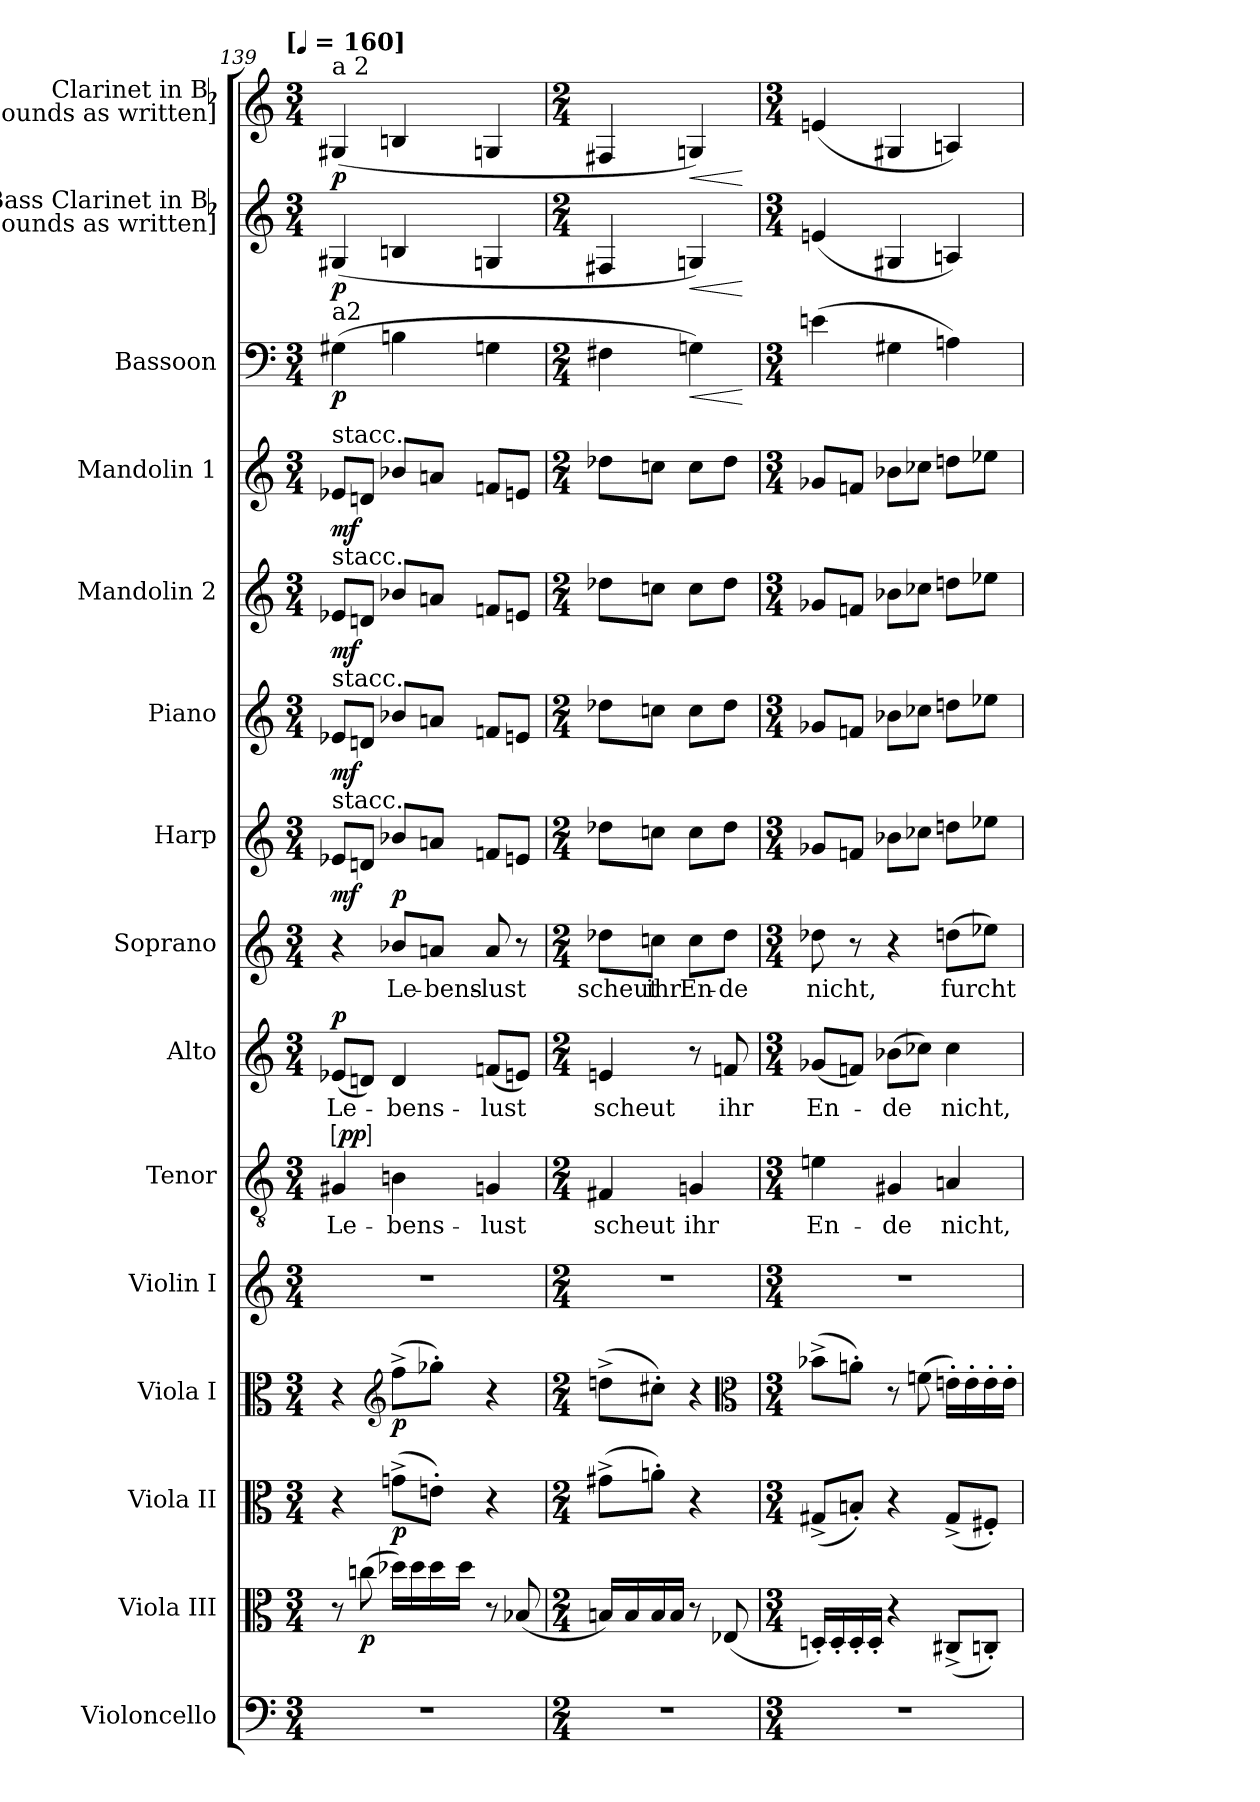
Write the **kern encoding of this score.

**kern	**kern	**dynam	**kern	**dynam	**kern	**dynam	**kern	**kern	**text	**dynam	**kern	**text	**dynam	**kern	**text	**dynam	**kern	**dynam	**kern	**dynam	**kern	**dynam	**kern	**dynam	**kern	**dynam	**kern	**dynam	**kern	**dynam
*part15	*part14	*part14	*part13	*part13	*part12	*part12	*part11	*part10	*part10	*part10	*part9	*part9	*part9	*part8	*part8	*part8	*part7	*part7	*part6	*part6	*part5	*part5	*part4	*part4	*part3	*part3	*part2	*part2	*part1	*part1
*staff15	*staff14	*staff14	*staff13	*staff13	*staff12	*staff12	*staff11	*staff10	*staff10	*staff10	*staff9	*staff9	*staff9	*staff8	*staff8	*staff8	*staff7	*staff7	*staff6	*staff6	*staff5	*staff5	*staff4	*staff4	*staff3	*staff3	*staff2	*staff2	*staff1	*staff1
*I"Violoncello	*I"Viola III	*	*I"Viola II	*	*I"Viola I	*	*I"Violin I	*I"Tenor	*	*	*I"Alto	*	*	*I"Soprano	*	*	*I"Harp	*	*I"Piano	*	*I"Mandolin 2	*	*I"Mandolin 1	*	*I"Bassoon	*	*I"Bass Clarinet in Bb\n[sounds as written]	*	*I"Clarinet in Bb\n[sounds as written]	*
*I'vc	*I'vla	*	*I'vla	*	*I'vla	*	*I'vn	*I't	*	*	*I'a	*	*	*I's	*	*	*I'arp	*	*	*	*I'mand	*	*I'mand	*	*I'bn	*	*I'b-cl	*	*I'cl	*
*clefF4	*clefC3	*	*clefC3	*	*clefC3	*	*clefG2	*clefGv2	*	*	*clefG2	*	*	*clefG2	*	*	*clefG2	*	*clefG2	*	*clefG2	*	*clefG2	*	*clefF4	*	*clefG2	*	*clefG2	*
*k[]	*k[]	*	*k[]	*	*k[]	*	*k[]	*k[]	*	*	*k[]	*	*	*k[]	*	*	*k[]	*	*k[]	*	*k[]	*	*k[]	*	*k[]	*	*k[]	*	*k[]	*
!!LO:TX:omd:t=[[quarter] = 160]
*M3/4	*M3/4	*	*M3/4	*	*M3/4	*	*M3/4	*M3/4	*	*	*M3/4	*	*	*M3/4	*	*	*M3/4	*	*M3/4	*	*M3/4	*	*M3/4	*	*M3/4	*	*M3/4	*	*M3/4	*
*MM160	*MM160	*	*MM160	*	*MM160	*	*MM160	*MM160	*	*	*MM160	*	*	*MM160	*	*	*MM160	*	*MM160	*	*MM160	*	*MM160	*	*MM160	*	*MM160	*	*MM160	*
=139	=139	=139	=139	=139	=139	=139	=139	=139	=139	=139	=139	=139	=139	=139	=139	=139	=139	=139	=139	=139	=139	=139	=139	=139	=139	=139	=139	=139	=139	=139
!	!	!	!	!	!	!	!	!	!	!	!	!	!	!	!	!	!	!	!	!	!	!	!	!	!	!	!	!	!LO:TX:a:t=a 2	!
!	!	!	!	!	!	!	!	!	!	!	!	!	!	!	!	!	!	!	!	!	!	!	!	!	!LO:TX:a:t=a2	!	!	!	!	!
!	!	!	!	!	!	!	!	!	!	!	!	!	!	!	!	!	!	!	!	!	!	!	!LO:TX:a:t=stacc.	!	!	!	!	!	!	!
!	!	!	!	!	!	!	!	!	!	!	!	!	!	!	!	!	!	!	!	!	!LO:TX:a:t=stacc.	!	!	!	!	!	!	!	!	!
!	!	!	!	!	!	!	!	!	!	!	!	!	!	!	!	!	!	!	!LO:TX:a:t=stacc.	!	!	!	!	!	!	!	!	!	!	!
!	!	!	!	!	!	!	!	!	!	!	!	!	!	!	!	!	!LO:TX:a:t=stacc.	!	!	!	!	!	!	!	!	!	!	!	!	!
!	!	!	!	!	!	!	!	!	!	!LO:DY:a:ed=brack	!	!	!LO:DY:a	!	!	!	!	!	!	!	!	!	!	!	!	!	!	!	!	!
4%3r	8r	.	4r	.	4r	.	4%3r	4G#X	Le-	pp	(8e-XL	Le-	p	4r	.	.	8e-X/L	mf	8e-X/L	mf	8e-X/L	mf	8e-X/L	mf	(4G#X	p	(4G#X	p	(4G#X	p
.	(8ccn	p	.	.	.	.	.	.	.	.	8dnJ)	.	.	.	.	.	8dn/J	.	8dn/J	.	8dn/J	.	8dn/J	.	.	.	.	.	.	.
*	*	*	*	*	*clefG2	*	*	*	*	*	*	*	*	*	*	*	*	*	*	*	*	*	*	*	*	*	*	*	*	*
!	!	!	!	!	!	!	!	!	!	!	!	!	!	!	!	!LO:DY:a	!	!	!	!	!	!	!	!	!	!	!	!	!	!
.	16dd-XLL)	.	(8gn^L	p	(8ff^L	p	.	4Bn	-bens-	.	4d	-bens-	.	8b-XL	Le-	p	8b-X/L	.	8b-X/L	.	8b-X/L	.	8b-X/L	.	4Bn	.	4Bn	.	4Bn	.
.	16dd-	.	.	.	.	.	.	.	.	.	.	.	.	.	.	.	.	.	.	.	.	.	.	.	.	.	.	.	.	.
.	16dd-	.	8en'J)	.	8gg-X'J)	.	.	.	.	.	.	.	.	8anJ	-bens-	.	8an/J	.	8an/J	.	8an/J	.	8an/J	.	.	.	.	.	.	.
.	16dd-JJ	.	.	.	.	.	.	.	.	.	.	.	.	.	.	.	.	.	.	.	.	.	.	.	.	.	.	.	.	.
.	8r	.	4r	.	4r	.	.	4Gn	-lust	.	(8fnL	-lust	.	8a	-lust	.	8fn/L	.	8fn/L	.	8fn/L	.	8fn/L	.	4Gn	.	4Gn	.	4Gn	.
.	(8B-X	.	.	.	.	.	.	.	.	.	8enJ)	.	.	8r	.	.	8en/J	.	8en/J	.	8en/J	.	8en/J	.	.	.	.	.	.	.
=140	=140	=140	=140	=140	=140	=140	=140	=140	=140	=140	=140	=140	=140	=140	=140	=140	=140	=140	=140	=140	=140	=140	=140	=140	=140	=140	=140	=140	=140	=140
*M2/4	*M2/4	*	*M2/4	*	*M2/4	*	*M2/4	*M2/4	*	*	*M2/4	*	*	*M2/4	*	*	*M2/4	*	*M2/4	*	*M2/4	*	*M2/4	*	*M2/4	*	*M2/4	*	*M2/4	*
2r	16BnLL)	.	(8g#X^L	.	(8ddn^L	.	2r	4F#X	scheut	.	4en	scheut	.	8dd-XL	scheut	.	8dd-X\L	.	8dd-X\L	.	8dd-X\L	.	8dd-X\L	.	4F#X	.	4F#X	.	4F#X	.
.	16B	.	.	.	.	.	.	.	.	.	.	.	.	.	.	.	.	.	.	.	.	.	.	.	.	.	.	.	.	.
.	16B	.	8an'J)	.	8cc#X'J)	.	.	.	.	.	.	.	.	8ccnJ	ihr	.	8ccn\J	.	8ccn\J	.	8ccn\J	.	8ccn\J	.	.	.	.	.	.	.
.	16BJJ	.	.	.	.	.	.	.	.	.	.	.	.	.	.	.	.	.	.	.	.	.	.	.	.	.	.	.	.	.
!	!	!	!	!	!	!	!	!	!	!	!	!	!	!	!	!	!	!	!	!	!	!	!	!	!	!LO:HP:b	!	!LO:HP:b	!	!LO:HP:b
.	8r	.	4r	.	4r	.	.	4Gn	ihr	.	8r	.	.	8ccL	En-	.	8cc\L	.	8cc\L	.	8cc\L	.	8cc\L	.	4Gn)	<	4Gn)	<	4Gn)	<
.	(8E-X	.	.	.	.	.	.	.	.	.	8fn	ihr	.	8dd-J	-de	.	8dd-\J	.	8dd-\J	.	8dd-\J	.	8dd-\J	.	.	.	.	.	.	.
*	*	*	*	*	*clefC3	*	*	*	*	*	*	*	*	*	*	*	*	*	*	*	*	*	*	*	*	*	*	*	*	*
.	.	.	.	.	.	.	.	.	.	.	.	.	.	.	.	.	.	.	.	.	.	.	.	.	.	[	.	[	.	[
=141	=141	=141	=141	=141	=141	=141	=141	=141	=141	=141	=141	=141	=141	=141	=141	=141	=141	=141	=141	=141	=141	=141	=141	=141	=141	=141	=141	=141	=141	=141
*M3/4	*M3/4	*	*M3/4	*	*M3/4	*	*M3/4	*M3/4	*	*	*M3/4	*	*	*M3/4	*	*	*M3/4	*	*M3/4	*	*M3/4	*	*M3/4	*	*M3/4	*	*M3/4	*	*M3/4	*
4%3r	16Dn'LL)	.	(8G#X^L	.	(8b-X^L	.	4%3r	4en	En-	.	(8g-XL	En-	.	8dd-X	nicht,	.	8g-X/L	.	8g-X/L	.	8g-X/L	.	8g-X/L	.	(4en	.	(4en	.	(4en	.
.	16D'	.	.	.	.	.	.	.	.	.	.	.	.	.	.	.	.	.	.	.	.	.	.	.	.	.	.	.	.	.
.	16D'	.	8Bn'J)	.	8an'J)	.	.	.	.	.	8fnJ)	.	.	8r	.	.	8fn/J	.	8fn/J	.	8fn/J	.	8fn/J	.	.	.	.	.	.	.
.	16D'JJ	.	.	.	.	.	.	.	.	.	.	.	.	.	.	.	.	.	.	.	.	.	.	.	.	.	.	.	.	.
.	4r	.	4r	.	8r	.	.	4G#X	-de	.	(8b-XL	-de	.	4r	.	.	8b-X\L	.	8b-X\L	.	8b-X\L	.	8b-X\L	.	4G#X	.	4G#X	.	4G#X	.
.	.	.	.	.	(8fn	.	.	.	.	.	8cc-XJ)	.	.	.	.	.	8cc-X\J	.	8cc-X\J	.	8cc-X\J	.	8cc-X\J	.	.	.	.	.	.	.
.	(8C#X^L	.	(8G#^L	.	16en'LL)	.	.	4An	nicht,	.	4cc-	nicht,	.	(8ddnL	furcht-	.	8ddn\L	.	8ddn\L	.	8ddn\L	.	8ddn\L	.	4An)	.	4An)	.	4An)	.
.	.	.	.	.	16e'	.	.	.	.	.	.	.	.	.	.	.	.	.	.	.	.	.	.	.	.	.	.	.	.	.
.	8Cn'J)	.	8F#X'J)	.	16e'	.	.	.	.	.	.	.	.	8ee-XJ)	.	.	8ee-X\J	.	8ee-X\J	.	8ee-X\J	.	8ee-X\J	.	.	.	.	.	.	.
.	.	.	.	.	16e'JJ	.	.	.	.	.	.	.	.	.	.	.	.	.	.	.	.	.	.	.	.	.	.	.	.	.
=	=	=	=	=	=	=	=	=	=	=	=	=	=	=	=	=	=	=	=	=	=	=	=	=	=	=	=	=	=	=
*-	*-	*-	*-	*-	*-	*-	*-	*-	*-	*-	*-	*-	*-	*-	*-	*-	*-	*-	*-	*-	*-	*-	*-	*-	*-	*-	*-	*-	*-	*-
